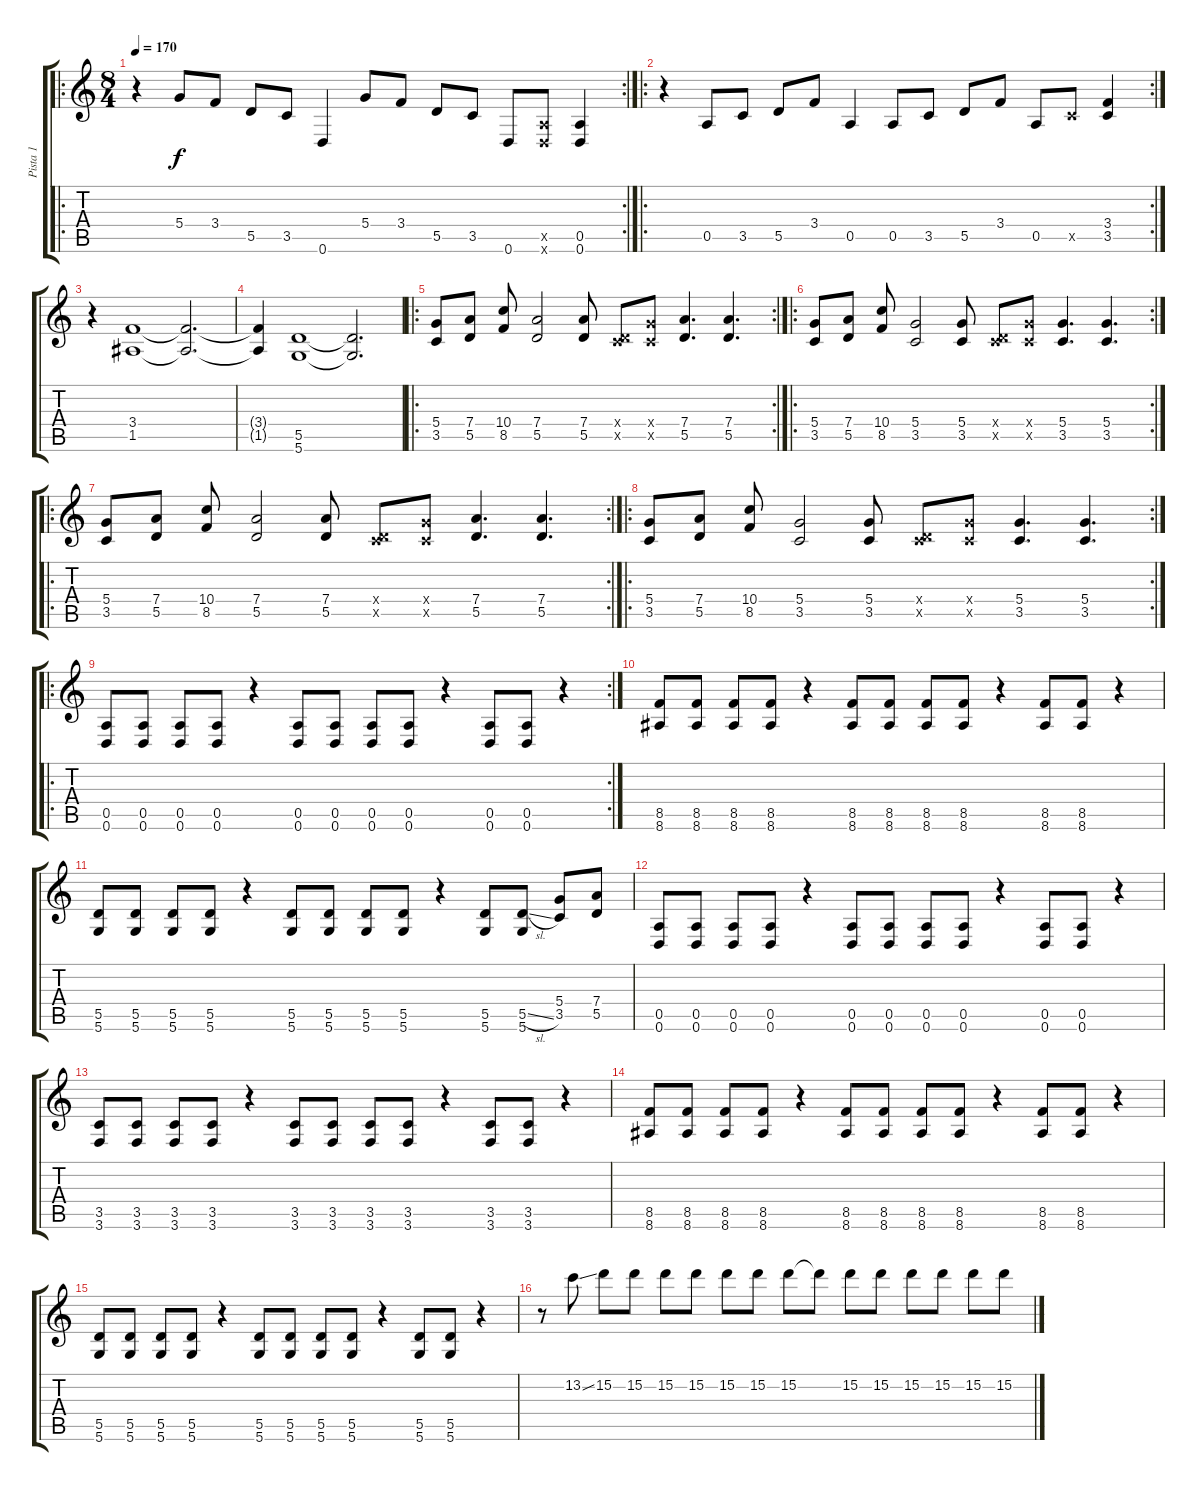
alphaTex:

\track ("Pista 1" "Pista 1") {instrument electricguitarclean}
\staff {score tabs}
\tuning (E4 B3 G3 D3 A2 D2) {hide}
\ro
\rc 2
\ts (8 4)
\tempo 170
\clef g2
\ks c
r.4{dy f} 5.4.8 3.4.8 5.5.8 3.5.8 0.6.4 5.4.8 3.4.8 5.5.8 3.5.8 0.6.8 (0.5{x} 0.6{x}).8 (0.5 0.6).4 |
\ro
\rc 2
r.4 0.5.8 3.5.8 5.5.8 3.4.8 0.5.4 0.5.8 3.5.8 5.5.8 3.4.8 0.5.8 3.5{x}.8 (3.4 3.5).4 |
r.4 (3.4 1.5).1 (3.4{t} 1.5{t}).2{d} |
(3.4{t} 1.5{t}).4 (5.5 5.6).1 (5.5{t} 5.6{t}).2{d} |
\ro
\rc 2
(5.4 3.5).8 (7.4 5.5).8 (10.4 8.5).8 (7.4 5.5).2 (7.4 5.5).8 (0.4{x} 3.5{x}).8 (5.4{x} 3.5{x}).8 (7.4 5.5).4{d} (7.4 5.5).4{d} |
\ro
\rc 2
(5.4 3.5).8 (7.4 5.5).8 (10.4 8.5).8 (5.4 3.5).2 (5.4 3.5).8 (0.4{x} 3.5{x}).8 (5.4{x} 3.5{x}).8 (5.4 3.5).4{d} (5.4 3.5).4{d} |
\ro
\rc 2
(5.4 3.5).8 (7.4 5.5).8 (10.4 8.5).8 (7.4 5.5).2 (7.4 5.5).8 (0.4{x} 3.5{x}).8 (5.4{x} 3.5{x}).8 (7.4 5.5).4{d} (7.4 5.5).4{d} |
\ro
\rc 2
(5.4 3.5).8 (7.4 5.5).8 (10.4 8.5).8 (5.4 3.5).2 (5.4 3.5).8 (0.4{x} 3.5{x}).8 (5.4{x} 3.5{x}).8 (5.4 3.5).4{d} (5.4 3.5).4{d} |
\ro
\rc 2
(0.5 0.6).8 (0.5 0.6).8 (0.5 0.6).8 (0.5 0.6).8 r.4 (0.5 0.6).8 (0.5 0.6).8 (0.5 0.6).8 (0.5 0.6).8 r.4 (0.5 0.6).8 (0.5 0.6).8 r.4 |
(8.5 8.6).8 (8.5 8.6).8 (8.5 8.6).8 (8.5 8.6).8 r.4 (8.5 8.6).8 (8.5 8.6).8 (8.5 8.6).8 (8.5 8.6).8 r.4 (8.5 8.6).8 (8.5 8.6).8 r.4 |
(5.5 5.6).8 (5.5 5.6).8 (5.5 5.6).8 (5.5 5.6).8 r.4 (5.5 5.6).8 (5.5 5.6).8 (5.5 5.6).8 (5.5 5.6).8 r.4 (5.5 5.6).8 (5.5{sl} 5.6).8 (5.4 3.5).8 (7.4 5.5).8 |
(0.5 0.6).8 (0.5 0.6).8 (0.5 0.6).8 (0.5 0.6).8 r.4 (0.5 0.6).8 (0.5 0.6).8 (0.5 0.6).8 (0.5 0.6).8 r.4 (0.5 0.6).8 (0.5 0.6).8 r.4 |
(3.5 3.6).8 (3.5 3.6).8 (3.5 3.6).8 (3.5 3.6).8 r.4 (3.5 3.6).8 (3.5 3.6).8 (3.5 3.6).8 (3.5 3.6).8 r.4 (3.5 3.6).8 (3.5 3.6).8 r.4 |
(8.5 8.6).8 (8.5 8.6).8 (8.5 8.6).8 (8.5 8.6).8 r.4 (8.5 8.6).8 (8.5 8.6).8 (8.5 8.6).8 (8.5 8.6).8 r.4 (8.5 8.6).8 (8.5 8.6).8 r.4 |
(5.5 5.6).8 (5.5 5.6).8 (5.5 5.6).8 (5.5 5.6).8 r.4 (5.5 5.6).8 (5.5 5.6).8 (5.5 5.6).8 (5.5 5.6).8 r.4 (5.5 5.6).8 (5.5 5.6).8 r.4 |
r.8 13.2{ss}.8 15.2.8 15.2.8 15.2.8 15.2.8 15.2.8 15.2.8 15.2.8 15.2{t}.8 15.2.8 15.2.8 15.2.8 15.2.8 15.2.8 15.2.8
